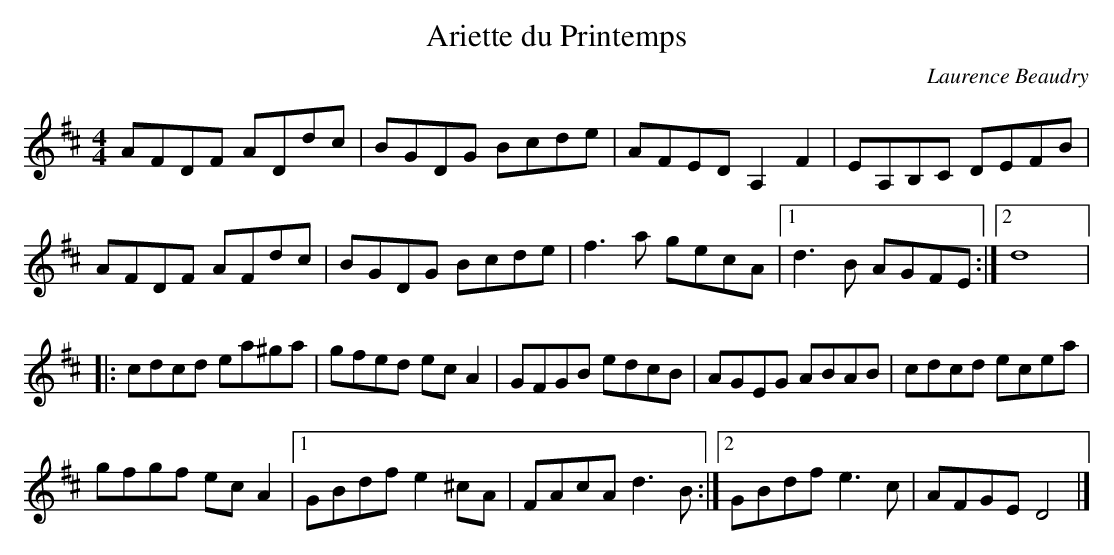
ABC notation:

X:1'1'
T:Ariette du Printemps
C:Laurence Beaudry
M:4/4
L:1/8
K:D
AFDF ADdc | BGDG Bcde | AFED A,2F2 | EA,B,C DEFB |
AFDF AFdc | BGDG Bcde | f3a gecA |1 d3B AGFE :|2 d8 |:
cdcd ea^ga | gfed ecA2 | GFGB edcB | AGEG ABAB | cdcd ecea |
gfgf ecA2 |1 GBdf e2^cA | FAcA d3B :|2 GBdf e3c | AFGE D4 |]
